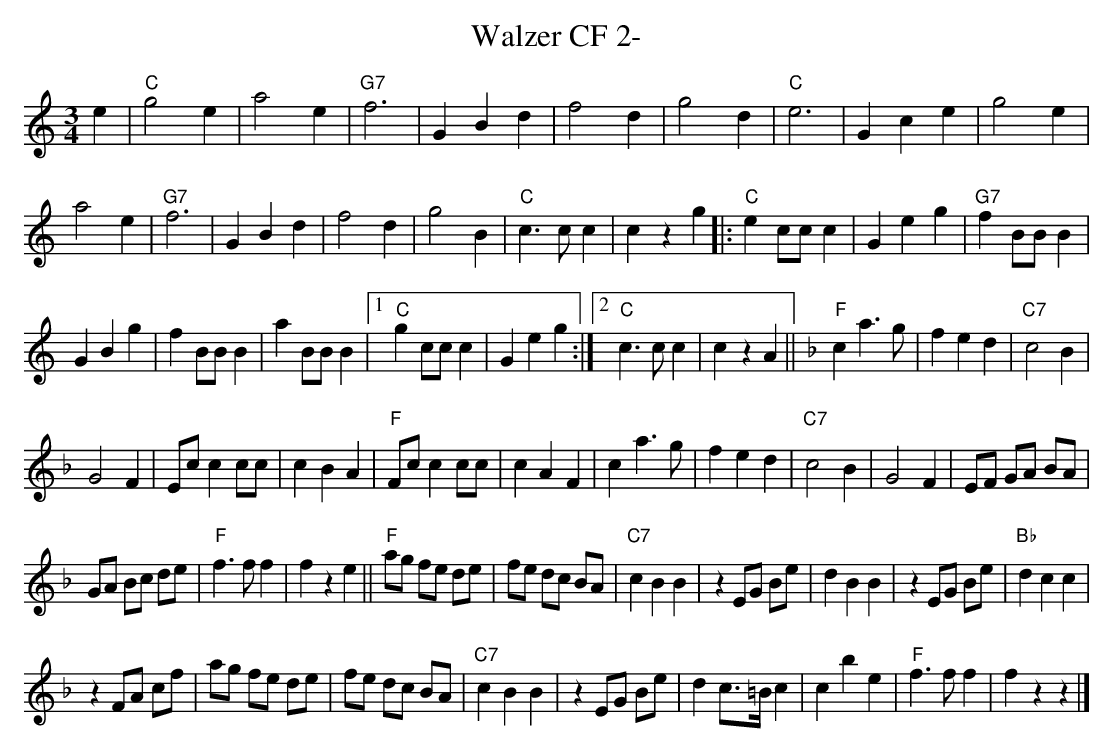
X:1
T:Walzer CF 2-
M:3/4
L:1/4
K:Cmaj
e | "C"g2e | a2e | "G7"f3 | GBd | f2d | g2d | "C"e3 | Gce | g2e |
a2e | "G7"f3 | GBd | f2d | g2B | "C"c>cc | czg |: "C"e c/2c/2c | Geg | "G7"f B/2B/2B |
GBg | f B/2B/2B | a B/2B/2B |1 "C"g c/2c/2c | Geg :|2 "C"c>cc | czA || [K:Fmaj] "F"ca>g | fed | "C7"c2B |
G2F | E/2c/2cc/2c/2 | cBA | "F"F/2c/2cc/2c/2 | cAF | ca>g | fed | "C7"c2B | G2F | [L:1/8] EF GA BA |
GA Bc de | "F"f3ff2 | f2z2e2 ||"F"ag fe de | fe dc BA | "C7"c2B2B2 | z2 EG Be | d2B2B2 | z2 EG Be | "Bb"d2c2c2 |
z2 FA cf | ag fe de | fe dc BA | "C7"c2B2B2 | z2 EG Be | d2 c>=B c2 | c2b2e2 | "F"f3ff2 | f2z2z2 |]
